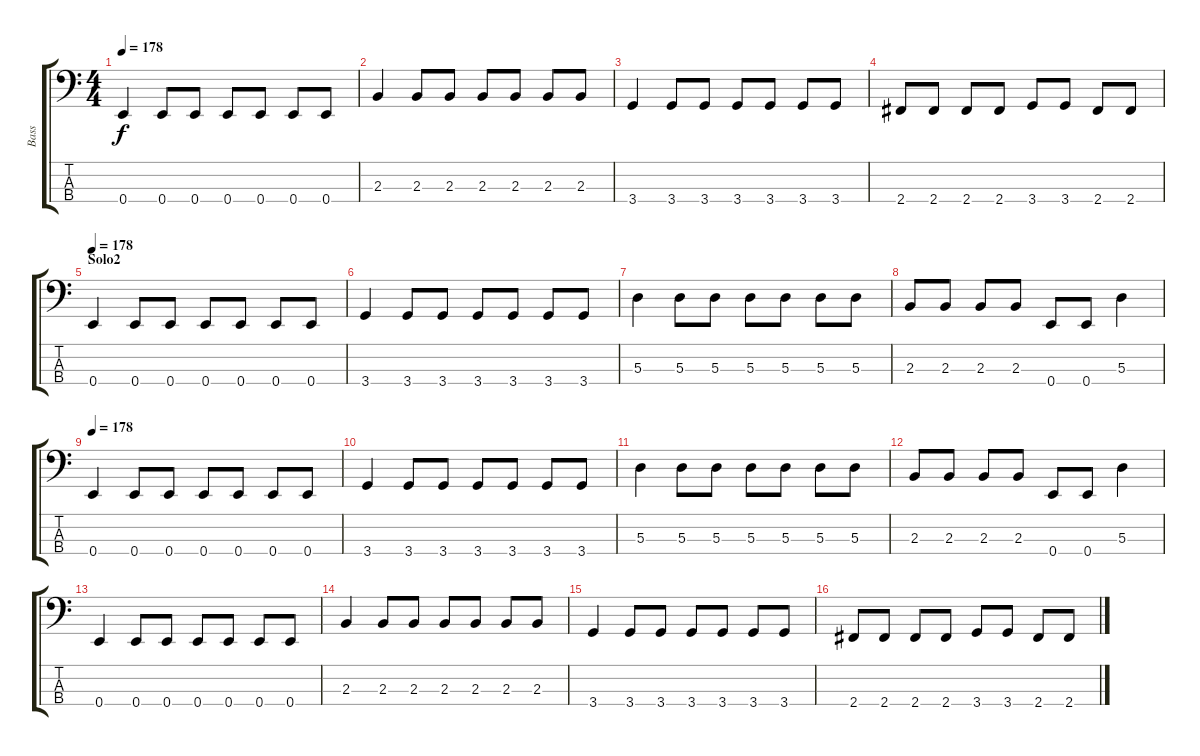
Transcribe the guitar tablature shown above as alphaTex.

\track ("Bass" "Bass") {instrument electricbassfinger}
\staff {score tabs}
\tuning (G2 D2 A1 E1) {hide}
\ts (4 4)
\tempo 178
\clef f4
\ks c
0.4.4{dy f} 0.4.8 0.4.8 0.4.8 0.4.8 0.4.8 0.4.8 |
2.3.4 2.3.8 2.3.8 2.3.8 2.3.8 2.3.8 2.3.8 |
3.4.4 3.4.8 3.4.8 3.4.8 3.4.8 3.4.8 3.4.8 |
2.4.8 2.4.8 2.4.8 2.4.8 3.4.8 3.4.8 2.4.8 2.4.8 |
\section ("" "Solo2")
\tempo 178
0.4.4 0.4.8 0.4.8 0.4.8 0.4.8 0.4.8 0.4.8 |
3.4.4 3.4.8 3.4.8 3.4.8 3.4.8 3.4.8 3.4.8 |
5.3.4 5.3.8 5.3.8 5.3.8 5.3.8 5.3.8 5.3.8 |
2.3.8 2.3.8 2.3.8 2.3.8 0.4.8 0.4.8 5.3.4 |
\tempo 178
0.4.4 0.4.8 0.4.8 0.4.8 0.4.8 0.4.8 0.4.8 |
3.4.4 3.4.8 3.4.8 3.4.8 3.4.8 3.4.8 3.4.8 |
5.3.4 5.3.8 5.3.8 5.3.8 5.3.8 5.3.8 5.3.8 |
2.3.8 2.3.8 2.3.8 2.3.8 0.4.8 0.4.8 5.3.4 |
0.4.4 0.4.8 0.4.8 0.4.8 0.4.8 0.4.8 0.4.8 |
2.3.4 2.3.8 2.3.8 2.3.8 2.3.8 2.3.8 2.3.8 |
3.4.4 3.4.8 3.4.8 3.4.8 3.4.8 3.4.8 3.4.8 |
2.4.8 2.4.8 2.4.8 2.4.8 3.4.8 3.4.8 2.4.8 2.4.8
